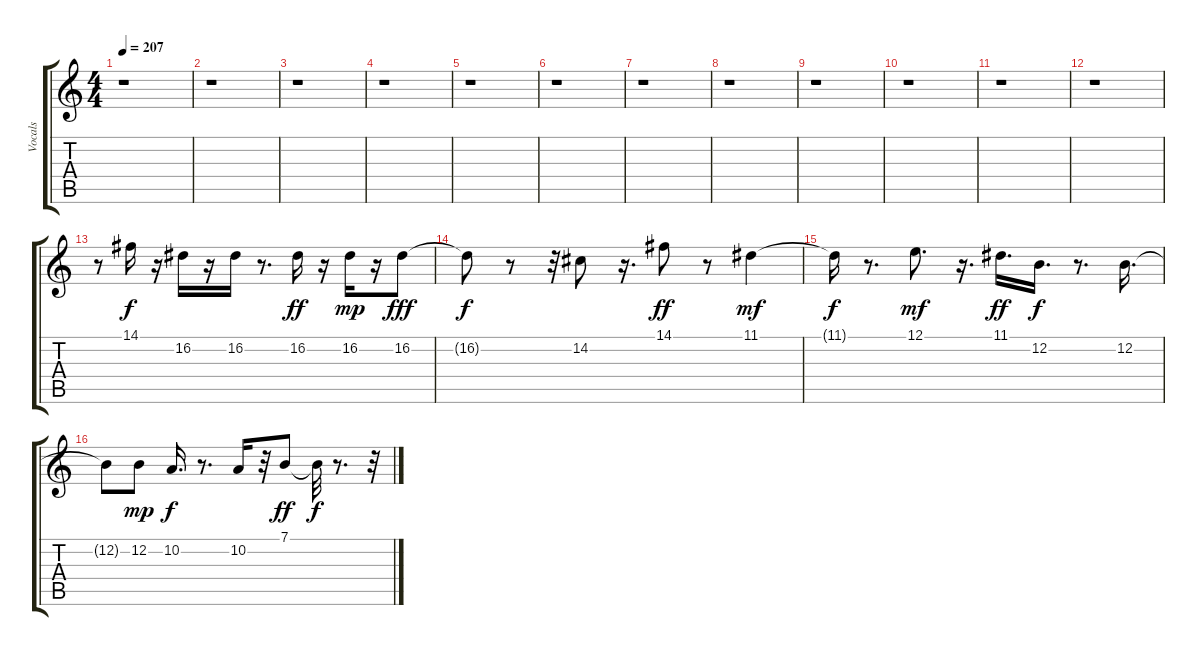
\track ("Vocals" "Vocals") {instrument pad3polysynth}
\staff {score tabs}
\tuning (E4 B3 G3 D3 A2 E2) {hide}
\ts (4 4)
\tempo 207
\clef g2
\ks c
r.1{dy f} |
r.1 |
r.1 |
r.1 |
r.1 |
r.1 |
r.1 |
r.1 |
r.1 |
r.1 |
r.1 |
r.1 |
r.8 14.1.16 r.16 16.2.16 r.16 16.2.16 r.8{d} 16.2.16{dy ff} r.16 16.2.16{dy mp} r.16 16.2.8{dy fff} |
16.2{t}.8{dy f} r.8 r.32 14.2.8 r.16{d} 14.1.8{dy ff} r.8 11.1.4{dy mf} |
11.1{t}.16{dy f} r.8{d} 12.1.8{d dy mf} r.16{d} 11.1.16{d dy ff} 12.2.16{d dy f} r.8{d} 12.2.16{d} |
12.2{t}.8 12.2.8{dy mp} 10.2.16{d dy f} r.8{d} 10.2.16 r.32 7.1.8{dy ff} 7.1{t}.32{dy f} r.8{d} r.32
